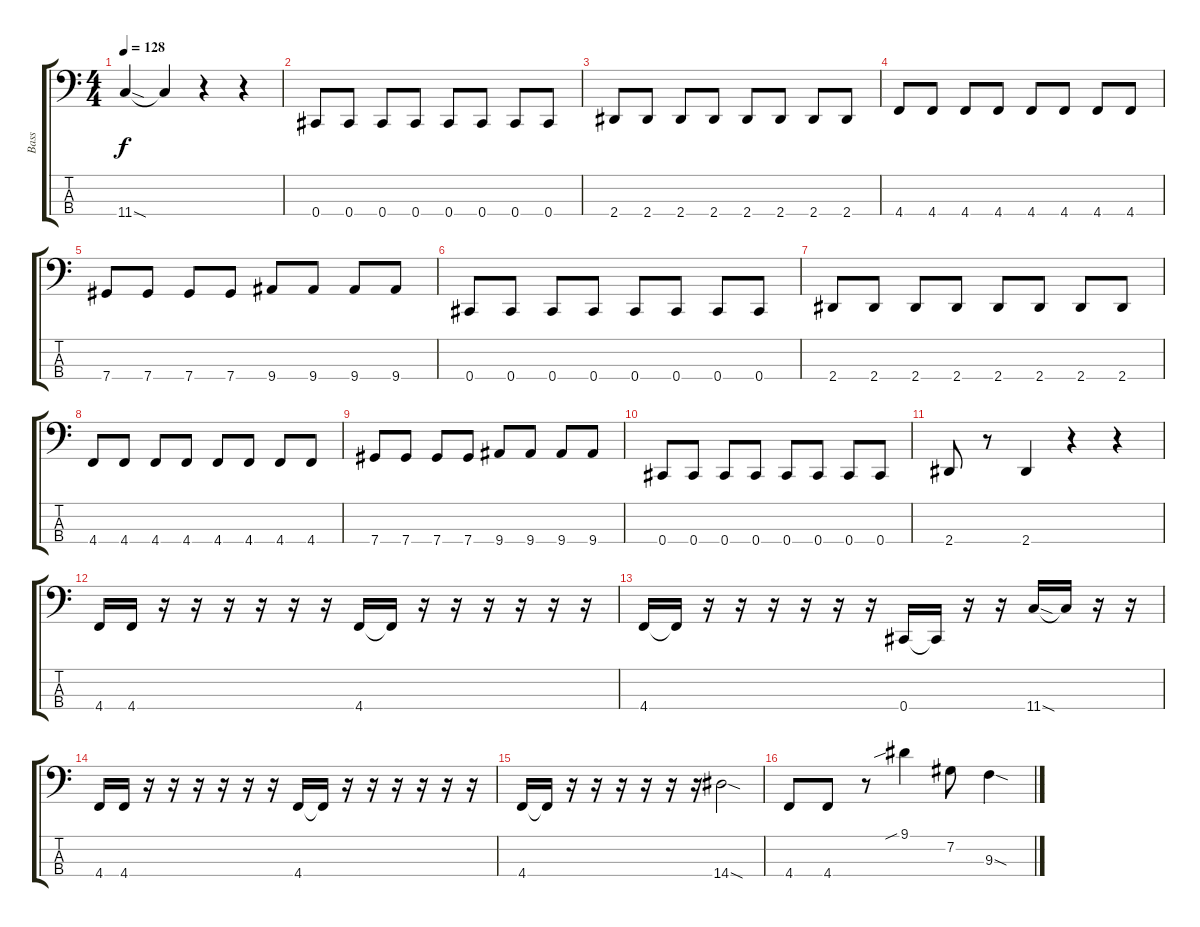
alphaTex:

\track ("Bass" "Bass") {instrument electricbasspick}
\staff {score tabs}
\tuning (Gb2 Db2 Ab1 Db1) {hide}
\ts (4 4)
\tempo 128
\clef f4
\ks c
11.4{sod}.4{dy f} 11.4{t}.4 r.4 r.4 |
0.4.8 0.4.8 0.4.8 0.4.8 0.4.8 0.4.8 0.4.8 0.4.8 |
2.4.8 2.4.8 2.4.8 2.4.8 2.4.8 2.4.8 2.4.8 2.4.8 |
4.4.8 4.4.8 4.4.8 4.4.8 4.4.8 4.4.8 4.4.8 4.4.8 |
7.4.8 7.4.8 7.4.8 7.4.8 9.4.8 9.4.8 9.4.8 9.4.8 |
0.4.8 0.4.8 0.4.8 0.4.8 0.4.8 0.4.8 0.4.8 0.4.8 |
2.4.8 2.4.8 2.4.8 2.4.8 2.4.8 2.4.8 2.4.8 2.4.8 |
4.4.8 4.4.8 4.4.8 4.4.8 4.4.8 4.4.8 4.4.8 4.4.8 |
7.4.8 7.4.8 7.4.8 7.4.8 9.4.8 9.4.8 9.4.8 9.4.8 |
0.4.8 0.4.8 0.4.8 0.4.8 0.4.8 0.4.8 0.4.8 0.4.8 |
2.4.8 r.8 2.4.4 r.4 r.4 |
4.4.16 4.4.16 r.16 r.16 r.16 r.16 r.16 r.16 4.4.16 4.4{t}.16 r.16 r.16 r.16 r.16 r.16 r.16 |
4.4.16 4.4{t}.16 r.16 r.16 r.16 r.16 r.16 r.16 0.4.16 0.4{t}.16 r.16 r.16 11.4{sod}.16 11.4{t}.16 r.16 r.16 |
4.4.16 4.4.16 r.16 r.16 r.16 r.16 r.16 r.16 4.4.16 4.4{t}.16 r.16 r.16 r.16 r.16 r.16 r.16 |
4.4.16 4.4{t}.16 r.16 r.16 r.16 r.16 r.16 r.16 14.4{sod}.2 |
4.4.8 4.4.8 r.8 9.1{sib}.4 7.2.8 9.3{sod}.4
